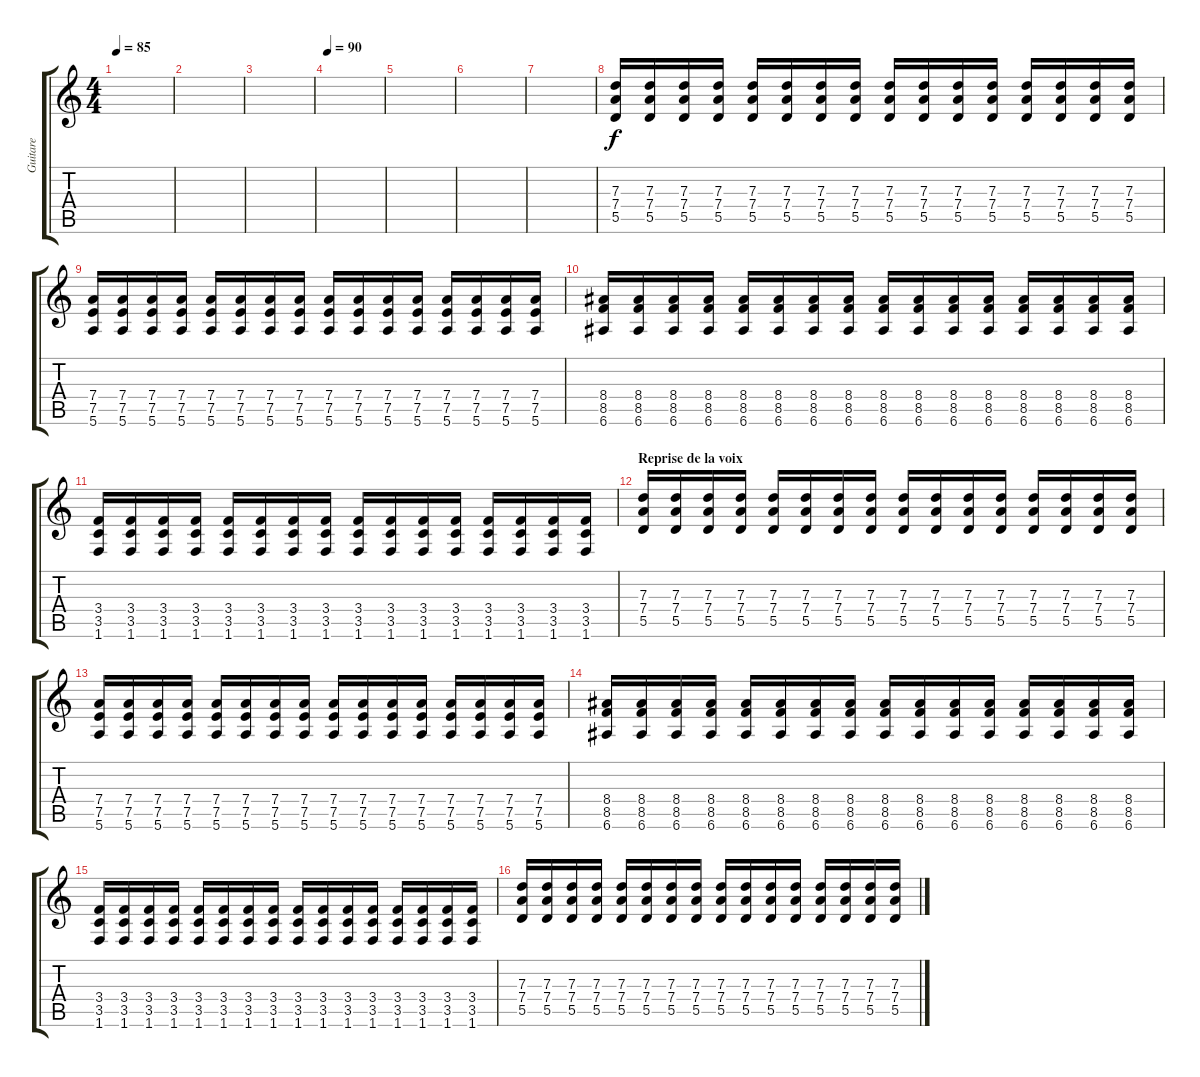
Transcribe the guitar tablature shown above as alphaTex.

\track ("Guitare" "Guitare") {instrument acousticguitarnylon}
\staff {score tabs}
\tuning (E4 B3 G3 D3 A2 E2) {hide}
\ts (4 4)
\tempo 85
\clef g2
\ks c
|
|
|
\tempo 90
|
|
|
|
(7.3 7.4 5.5).16 (7.3 7.4 5.5).16 (7.3 7.4 5.5).16 (7.3 7.4 5.5).16 (7.3 7.4 5.5).16 (7.3 7.4 5.5).16 (7.3 7.4 5.5).16 (7.3 7.4 5.5).16 (7.3 7.4 5.5).16 (7.3 7.4 5.5).16 (7.3 7.4 5.5).16 (7.3 7.4 5.5).16 (7.3 7.4 5.5).16 (7.3 7.4 5.5).16 (7.3 7.4 5.5).16 (7.3 7.4 5.5).16 |
(7.4 7.5 5.6).16 (7.4 7.5 5.6).16 (7.4 7.5 5.6).16 (7.4 7.5 5.6).16 (7.4 7.5 5.6).16 (7.4 7.5 5.6).16 (7.4 7.5 5.6).16 (7.4 7.5 5.6).16 (7.4 7.5 5.6).16 (7.4 7.5 5.6).16 (7.4 7.5 5.6).16 (7.4 7.5 5.6).16 (7.4 7.5 5.6).16 (7.4 7.5 5.6).16 (7.4 7.5 5.6).16 (7.4 7.5 5.6).16 |
(8.4 8.5 6.6).16 (8.4 8.5 6.6).16 (8.4 8.5 6.6).16 (8.4 8.5 6.6).16 (8.4 8.5 6.6).16 (8.4 8.5 6.6).16 (8.4 8.5 6.6).16 (8.4 8.5 6.6).16 (8.4 8.5 6.6).16 (8.4 8.5 6.6).16 (8.4 8.5 6.6).16 (8.4 8.5 6.6).16 (8.4 8.5 6.6).16 (8.4 8.5 6.6).16 (8.4 8.5 6.6).16 (8.4 8.5 6.6).16 |
(3.4 3.5 1.6).16 (3.4 3.5 1.6).16 (3.4 3.5 1.6).16 (3.4 3.5 1.6).16 (3.4 3.5 1.6).16 (3.4 3.5 1.6).16 (3.4 3.5 1.6).16 (3.4 3.5 1.6).16 (3.4 3.5 1.6).16 (3.4 3.5 1.6).16 (3.4 3.5 1.6).16 (3.4 3.5 1.6).16 (3.4 3.5 1.6).16 (3.4 3.5 1.6).16 (3.4 3.5 1.6).16 (3.4 3.5 1.6).16 |
\section ("" "Reprise de la voix")
(7.3 7.4 5.5).16 (7.3 7.4 5.5).16 (7.3 7.4 5.5).16 (7.3 7.4 5.5).16 (7.3 7.4 5.5).16 (7.3 7.4 5.5).16 (7.3 7.4 5.5).16 (7.3 7.4 5.5).16 (7.3 7.4 5.5).16 (7.3 7.4 5.5).16 (7.3 7.4 5.5).16 (7.3 7.4 5.5).16 (7.3 7.4 5.5).16 (7.3 7.4 5.5).16 (7.3 7.4 5.5).16 (7.3 7.4 5.5).16 |
(7.4 7.5 5.6).16 (7.4 7.5 5.6).16 (7.4 7.5 5.6).16 (7.4 7.5 5.6).16 (7.4 7.5 5.6).16 (7.4 7.5 5.6).16 (7.4 7.5 5.6).16 (7.4 7.5 5.6).16 (7.4 7.5 5.6).16 (7.4 7.5 5.6).16 (7.4 7.5 5.6).16 (7.4 7.5 5.6).16 (7.4 7.5 5.6).16 (7.4 7.5 5.6).16 (7.4 7.5 5.6).16 (7.4 7.5 5.6).16 |
(8.4 8.5 6.6).16 (8.4 8.5 6.6).16 (8.4 8.5 6.6).16 (8.4 8.5 6.6).16 (8.4 8.5 6.6).16 (8.4 8.5 6.6).16 (8.4 8.5 6.6).16 (8.4 8.5 6.6).16 (8.4 8.5 6.6).16 (8.4 8.5 6.6).16 (8.4 8.5 6.6).16 (8.4 8.5 6.6).16 (8.4 8.5 6.6).16 (8.4 8.5 6.6).16 (8.4 8.5 6.6).16 (8.4 8.5 6.6).16 |
(3.4 3.5 1.6).16 (3.4 3.5 1.6).16 (3.4 3.5 1.6).16 (3.4 3.5 1.6).16 (3.4 3.5 1.6).16 (3.4 3.5 1.6).16 (3.4 3.5 1.6).16 (3.4 3.5 1.6).16 (3.4 3.5 1.6).16 (3.4 3.5 1.6).16 (3.4 3.5 1.6).16 (3.4 3.5 1.6).16 (3.4 3.5 1.6).16 (3.4 3.5 1.6).16 (3.4 3.5 1.6).16 (3.4 3.5 1.6).16 |
(7.3 7.4 5.5).16 (7.3 7.4 5.5).16 (7.3 7.4 5.5).16 (7.3 7.4 5.5).16 (7.3 7.4 5.5).16 (7.3 7.4 5.5).16 (7.3 7.4 5.5).16 (7.3 7.4 5.5).16 (7.3 7.4 5.5).16 (7.3 7.4 5.5).16 (7.3 7.4 5.5).16 (7.3 7.4 5.5).16 (7.3 7.4 5.5).16 (7.3 7.4 5.5).16 (7.3 7.4 5.5).16 (7.3 7.4 5.5).16
